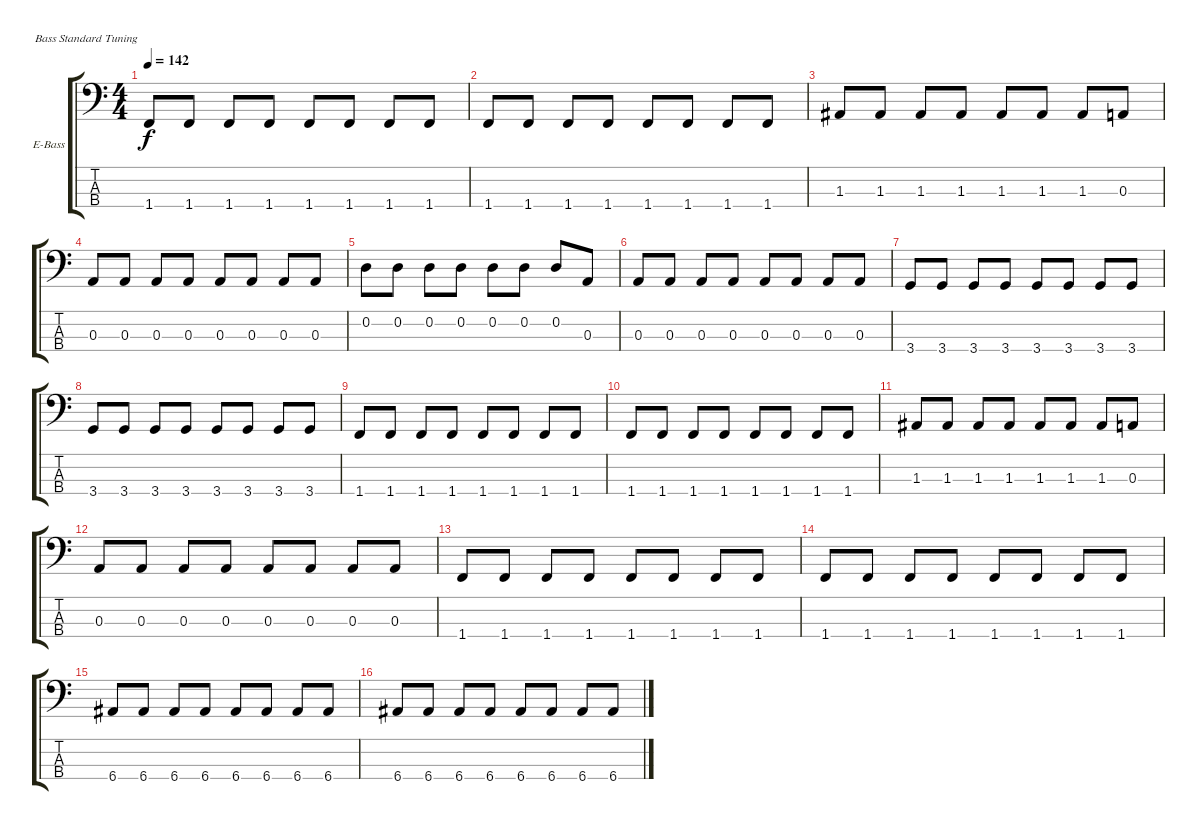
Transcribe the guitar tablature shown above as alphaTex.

\bracketExtendMode groupsimilarinstruments
\firstSystemTrackNameOrientation horizontal
\otherSystemsTrackNameOrientation horizontal
\track ("Bass" "E-Bass") {instrument electricbassfinger}
\staff {score tabs}
\tuning (G2 D2 A1 E1)
\ts (4 4)
\tempo 142
\clef f4
\ks c
1.4.8{dy f} 1.4.8 1.4.8 1.4.8 1.4.8 1.4.8 1.4.8 1.4.8 |
1.4.8 1.4.8 1.4.8 1.4.8 1.4.8 1.4.8 1.4.8 1.4.8 |
1.3.8 1.3.8 1.3.8 1.3.8 1.3.8 1.3.8 1.3.8 0.3.8 |
0.3.8 0.3.8 0.3.8 0.3.8 0.3.8 0.3.8 0.3.8 0.3.8 |
0.2.8 0.2.8 0.2.8 0.2.8 0.2.8 0.2.8 0.2.8 0.3.8 |
0.3.8 0.3.8 0.3.8 0.3.8 0.3.8 0.3.8 0.3.8 0.3.8 |
3.4.8 3.4.8 3.4.8 3.4.8 3.4.8 3.4.8 3.4.8 3.4.8 |
3.4.8 3.4.8 3.4.8 3.4.8 3.4.8 3.4.8 3.4.8 3.4.8 |
1.4.8 1.4.8 1.4.8 1.4.8 1.4.8 1.4.8 1.4.8 1.4.8 |
1.4.8 1.4.8 1.4.8 1.4.8 1.4.8 1.4.8 1.4.8 1.4.8 |
1.3.8 1.3.8 1.3.8 1.3.8 1.3.8 1.3.8 1.3.8 0.3.8 |
0.3.8 0.3.8 0.3.8 0.3.8 0.3.8 0.3.8 0.3.8 0.3.8 |
1.4.8 1.4.8 1.4.8 1.4.8 1.4.8 1.4.8 1.4.8 1.4.8 |
1.4.8 1.4.8 1.4.8 1.4.8 1.4.8 1.4.8 1.4.8 1.4.8 |
6.4.8 6.4.8 6.4.8 6.4.8 6.4.8 6.4.8 6.4.8 6.4.8 |
6.4.8 6.4.8 6.4.8 6.4.8 6.4.8 6.4.8 6.4.8 6.4.8
